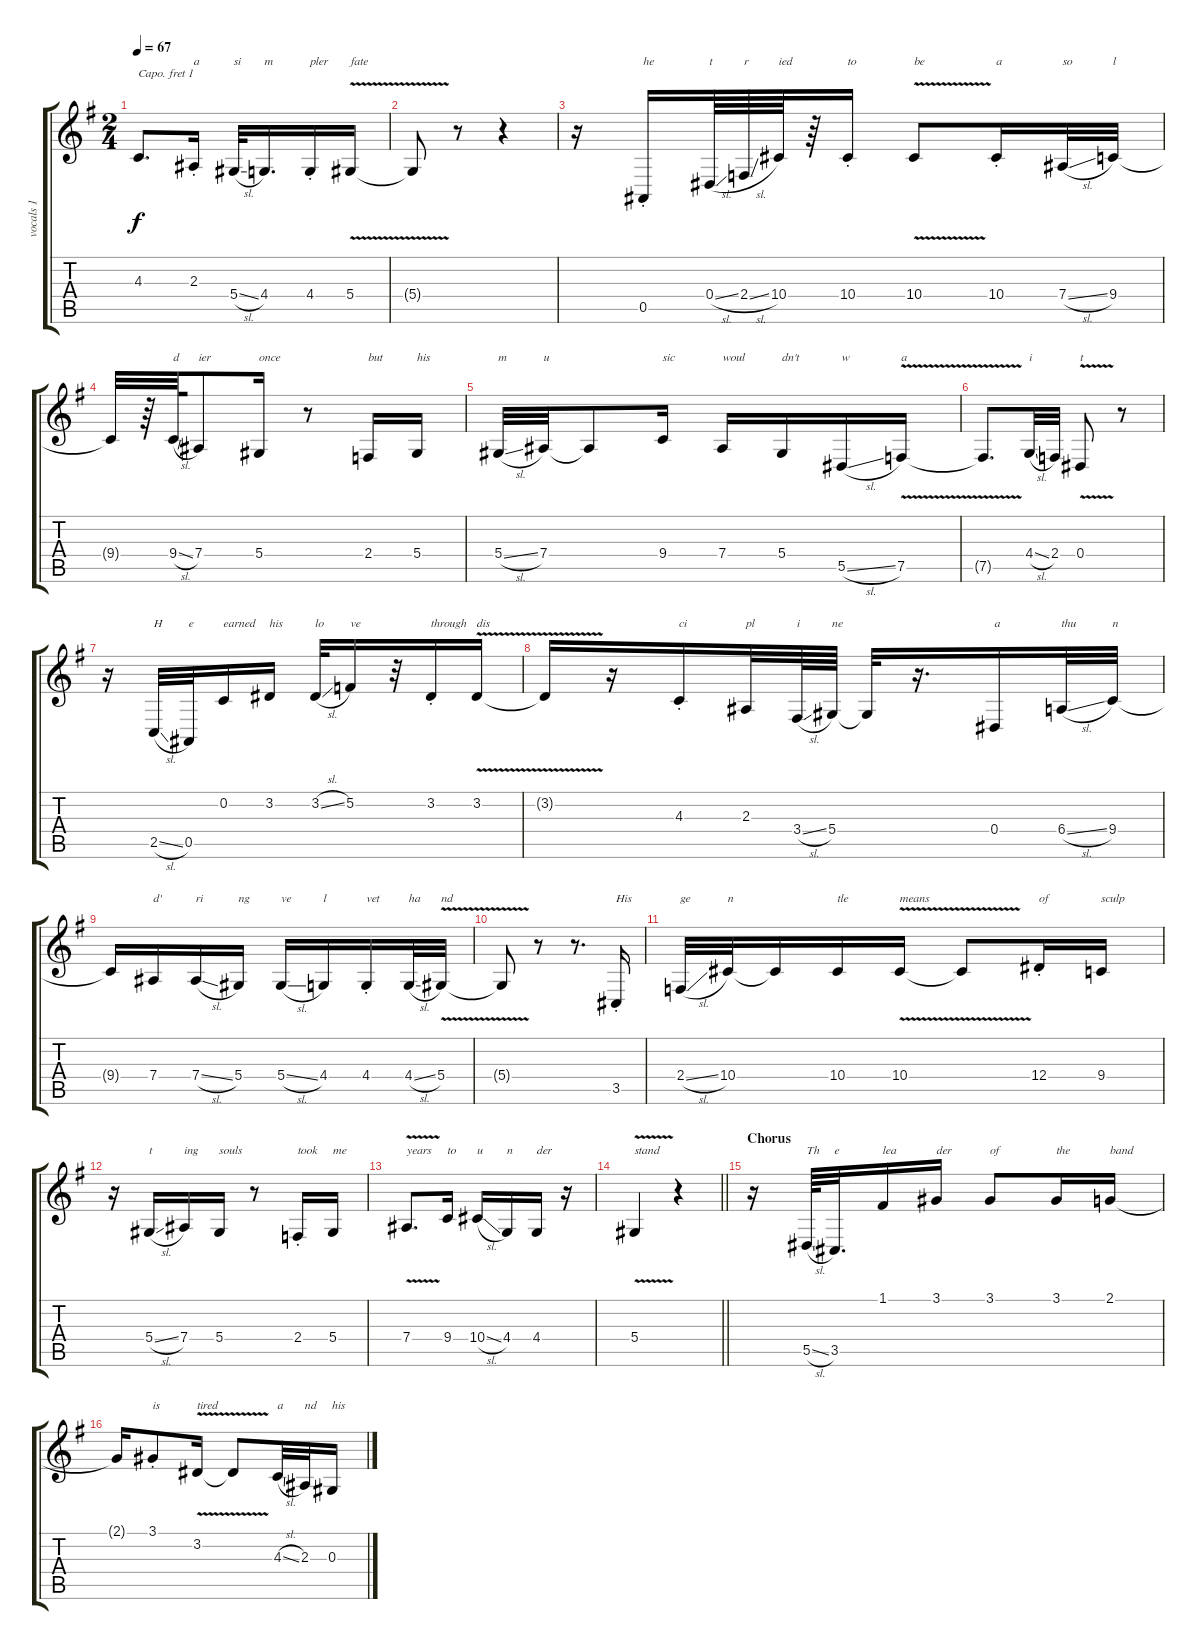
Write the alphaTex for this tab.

\track ("vocals 1" "vocals 1") {instrument lead2sawtooth}
\staff {score tabs}
\capo 1
\tuning (E4 B3 G3 D3 A2 E2) {hide}
\ts (2 4)
\tempo 67
\clef g2
\ks g
4.3{t}.8{d dy f} 2.3{st}.16{txt "a"} 5.4{sl}.32{txt "si"} 4.4.16{d txt "m"} 4.4{st}.16{txt "pler"} 5.4{v}.16{txt "fate"} |
5.4{t}.8 r.8 r.4 |
r.16 0.5{st}.16{txt "he"} 0.4{sl}.64{txt "t"} 2.4{sl}.64{txt "r"} 10.4.64{txt "ied"} r.64 10.4{st}.16{txt "to"} 10.4{v}.8{txt "be"} 10.4{st}.16{txt "a"} 7.4{sl}.32{txt "so"} 9.4.32{txt "l"} |
9.4{t}.32 r.64 9.4{sl}.64{txt "d"} 7.4.8{txt "ier"} 5.4.16{txt "once"} r.8 2.4.16{txt "but"} 5.4.16{txt "his"} |
5.4{sl}.32{txt "m"} 7.4.32{txt "u"} 7.4{t}.8 9.4.16{txt "sic"} 7.4.16{txt "woul"} 5.4.16{txt "dn't"} 5.5{sl}.16{txt "w"} 7.5{v}.16{txt "a"} |
7.5{t}.8{d} 4.4{sl}.32{txt "i"} 2.4.32 0.4{v}.8{txt "t"} r.8 |
r.16 2.5{sl}.32{txt "H"} 0.5.32{txt "e"} 0.2.16{txt "earned"} 3.2.16{txt "his"} 3.2{sl}.32{txt "lo"} 5.2.16{txt "ve"} r.32 3.2{st}.16{txt "through"} 3.2{v}.16{txt "dis"} |
3.2{t}.16 r.16 4.3{st}.16{txt "ci"} 2.3.32{txt "pl"} 3.4{sl}.64{txt "i"} 5.4.64{txt "ne"} 5.4{t}.32 r.16{d} 0.4.16{txt "a"} 6.4{sl}.32{txt "thu"} 9.4.32{txt "n"} |
9.4{t}.16 7.4.16{txt "d'"} 7.4{sl}.16{txt "ri"} 5.4.16{txt "ng"} 5.4{sl}.16{txt "ve"} 4.4.16{txt "l"} 4.4{st}.16{txt "vet"} 4.4{sl}.32{txt "ha"} 5.4{v}.32{txt "nd"} |
5.4{t}.8 r.8 r.8{d} 3.5{st}.16{txt "His"} |
2.4{sl}.32{txt "ge"} 10.4.32{txt "n"} 10.4{t}.16 10.4.16{txt "tle"} 10.4{v}.16{txt "means"} 10.4{t}.8 12.4{st}.16{txt "of"} 9.4.16{txt "sculp"} |
r.16 5.4{sl}.16{txt "t"} 7.4.16{txt "ing"} 5.4.16{txt "souls"} r.8 2.4{st}.16{txt "took"} 5.4.16{txt "me"} |
7.4{v}.8{d txt "years"} 9.4.16{txt "to"} 10.4{sl}.16{txt "u"} 4.4.16{txt "n"} 4.4.16{txt "der"} r.16 |
\barLineRight lightlight
5.4{v}.4{txt "stand"} r.4 |
\section ("" "Chorus")
r.16 5.5{sl}.64{txt "Th"} 3.5.32{d txt "e"} 1.1.16{txt "lea"} 3.1.16{txt "der"} 3.1.8{txt "of"} 3.1.16{txt "the"} 2.1.16{txt "band"} |
2.1{t}.16 3.1{st}.8{txt "is"} 3.2{v}.16{txt "tired"} 3.2{t}.8 4.3{sl}.32{txt "a"} 2.3.32{txt "nd"} 0.3.16{txt "his"}
